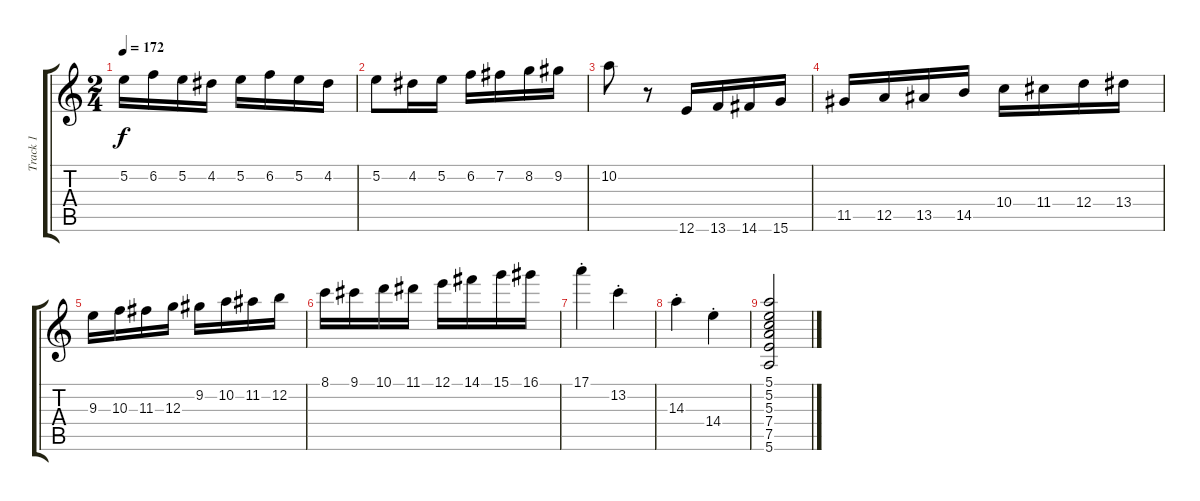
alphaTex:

\track ("Track 1" "Track 1") {instrument distortionguitar}
\staff {score tabs}
\tuning (E4 B3 G3 D3 A2 E2) {hide}
\ts (2 4)
\tempo 172
\clef g2
\ks c
5.2.16{dy f} 6.2.16 5.2.16 4.2.16 5.2.16 6.2.16 5.2.16 4.2.16 |
5.2.8 4.2.16 5.2.16 6.2.16 7.2.16 8.2.16 9.2.16 |
10.2.8 r.8 12.6.16 13.6.16 14.6.16 15.6.16 |
11.5.16 12.5.16 13.5.16 14.5.16 10.4.16 11.4.16 12.4.16 13.4.16 |
9.3.16 10.3.16 11.3.16 12.3.16 9.2.16 10.2.16 11.2.16 12.2.16 |
8.1.16 9.1.16 10.1.16 11.1.16 12.1.16 14.1.16 15.1.16 16.1.16 |
17.1{st}.4 13.2{st}.4 |
14.3{st}.4 14.4{st}.4 |
(5.1 5.2 5.3 7.4 7.5 5.6).2
